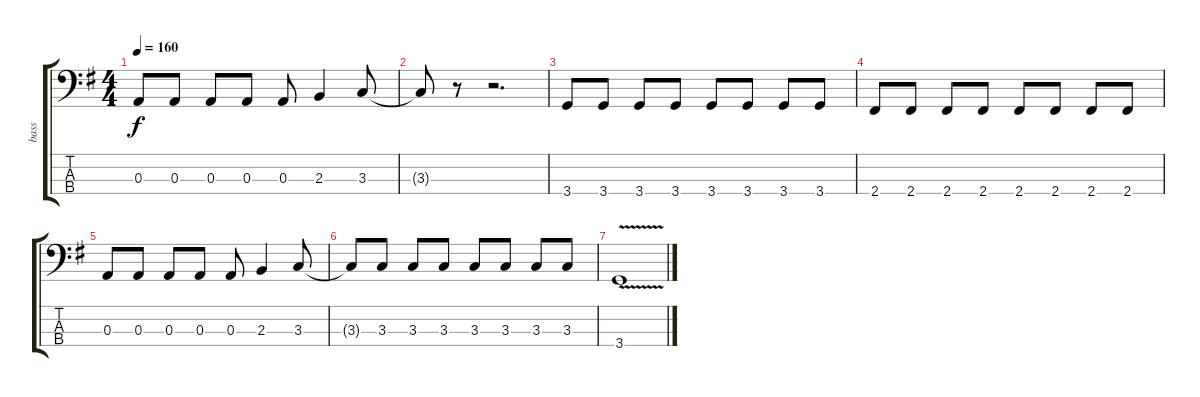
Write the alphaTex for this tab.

\track ("bass" "bass") {instrument electricbassfinger}
\staff {score tabs}
\tuning (G2 D2 A1 E1) {hide}
\ts (4 4)
\tempo 160
\clef f4
\ks g
0.3.8{dy f} 0.3.8 0.3.8 0.3.8 0.3.8 2.3.4 3.3.8 |
3.3{t}.8 r.8 r.2{d} |
3.4.8 3.4.8 3.4.8 3.4.8 3.4.8 3.4.8 3.4.8 3.4.8 |
2.4.8 2.4.8 2.4.8 2.4.8 2.4.8 2.4.8 2.4.8 2.4.8 |
0.3.8 0.3.8 0.3.8 0.3.8 0.3.8 2.3.4 3.3.8 |
3.3{t}.8 3.3.8 3.3.8 3.3.8 3.3.8 3.3.8 3.3.8 3.3.8 |
3.4{v}.1
